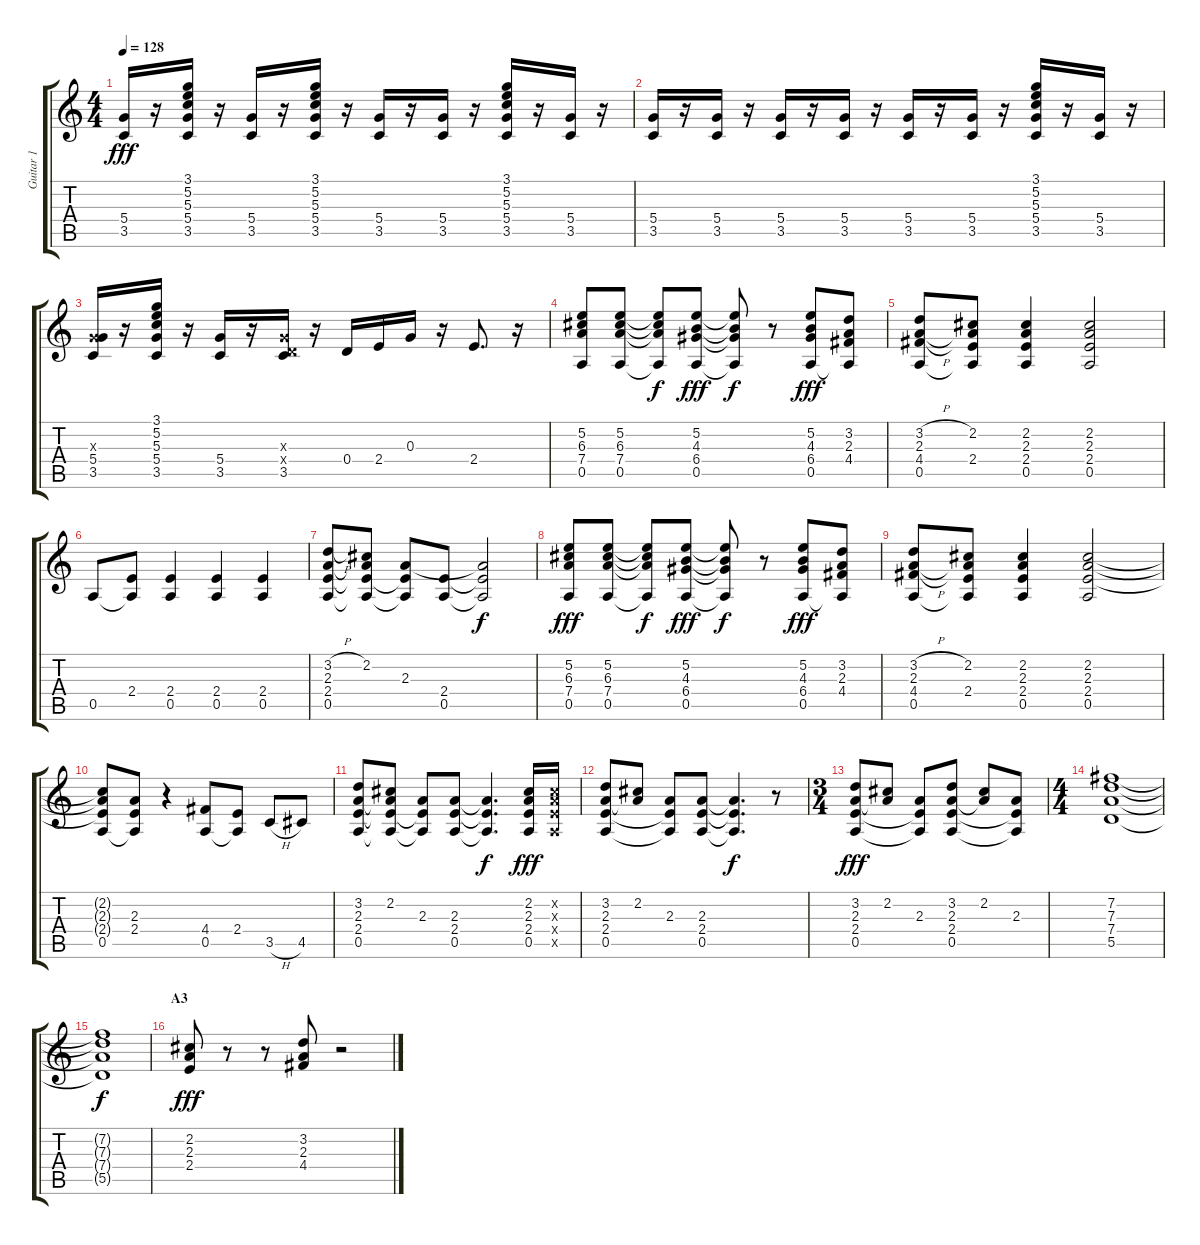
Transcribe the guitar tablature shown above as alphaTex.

\track ("Guitar 1" "Guitar 1") {instrument distortionguitar}
\staff {score tabs}
\tuning (E4 B3 G3 D3 A2 E2) {hide}
\ts (4 4)
\tempo 128
\clef g2
\ks c
(5.4 3.5).16{dy fff} r.16 (3.1 5.2 5.3 5.4 3.5).16 r.16 (5.4 3.5).16 r.16 (3.1 5.2 5.3 5.4 3.5).16 r.16 (5.4 3.5).16 r.16 (5.4 3.5).16 r.16 (3.1 5.2 5.3 5.4 3.5).16 r.16 (5.4 3.5).16 r.16 |
(5.4 3.5).16 r.16 (5.4 3.5).16 r.16 (5.4 3.5).16 r.16 (5.4 3.5).16 r.16 (5.4 3.5).16 r.16 (5.4 3.5).16 r.16 (3.1 5.2 5.3 5.4 3.5).16 r.16 (5.4 3.5).16 r.16 |
(0.3{x} 5.4 3.5).16 r.16 (3.1 5.2 5.3 5.4 3.5).16 r.16 (5.4 3.5).16 r.16 (0.3{x} 0.4{x} 3.5).16 r.16 0.4.16 2.4.16 0.3.16 r.16 2.4.8{d} r.16 |
(5.2 6.3 7.4 0.5).8{volume 13} (5.2 6.3 7.4 0.5).8 (5.2{t} 6.3{t} 7.4{t} 0.5{t}).8{dy f} (5.2 4.3 6.4 0.5).8{dy fff} (5.2{t} 4.3{t} 6.4{t} 0.5{t}).8{dy f} r.8 (5.2 4.3 6.4 0.5).8{dy fff} (3.2 2.3 4.4 0.5{t}).8 |
(3.2{h} 2.3 4.4{h} 0.5).8 (2.2 2.3{t} 2.4 0.5{t}).8 (2.2 2.3 2.4 0.5).4 (2.2 2.3 2.4 0.5).2 |
0.5.8 (2.4 0.5{t}).8 (2.4 0.5).4 (2.4 0.5).4 (2.4 0.5).4 |
(3.2{h} 2.3 2.4 0.5).8 (2.2 2.3{t} 2.4{t} 0.5{t}).8 (2.3 2.4{t} 0.5{t}).8 (2.4 0.5).8 (2.3{t} 2.4{t} 0.5{t}).2{dy f} |
(5.2 6.3 7.4 0.5).8{dy fff} (5.2 6.3 7.4 0.5).8 (5.2{t} 6.3{t} 7.4{t} 0.5{t}).8{dy f} (5.2 4.3 6.4 0.5).8{dy fff} (5.2{t} 4.3{t} 6.4{t} 0.5{t}).8{dy f} r.8 (5.2 4.3 6.4 0.5).8{dy fff} (3.2 2.3 4.4 0.5{t}).8 |
(3.2{h} 2.3 4.4{h} 0.5).8 (2.2 2.3{t} 2.4 0.5{t}).8 (2.2 2.3 2.4 0.5).4 (2.2 2.3 2.4 0.5).2 |
(2.2{t} 2.3{t} 2.4{t} 0.5).8 (2.3 2.4 0.5{t}).8 r.4 (4.4 0.5).8 (2.4 0.5{t}).8 3.5{h}.8 4.5.8 |
(3.2 2.3 2.4 0.5).8 (2.2 2.3{t} 2.4{t} 0.5{t}).8 (2.3 2.4{t} 0.5{t}).8 (2.3 2.4 0.5).8 (2.3{t} 2.4{t} 0.5{t}).4{d dy f} (2.2 2.3 2.4 0.5).16{dy fff} (2.2{x} 2.3{x} 2.4{x} 0.5{x}).16 |
(3.2 2.3 2.4 0.5).8 (2.2 2.3{t}).8 (2.3 2.4{t} 0.5{t}).8 (2.3 2.4 0.5).8 (2.3{t} 2.4{t} 0.5{t}).4{d dy f} r.8 |
\ts (3 4)
(3.2 2.3 2.4 0.5).8{dy fff} (2.2 2.3{t}).8 (2.3 2.4{t} 0.5{t}).8 (3.2 2.3 2.4 0.5).8 (2.2 2.3{t}).8 (2.3 2.4{t} 0.5{t}).8 |
\ts (4 4)
(7.2 7.3 7.4 5.5).1 |
(7.2{t} 7.3{t} 7.4{t} 5.5{t}).1{dy f} |
\section ("" "A3")
(2.2 2.3 2.4).8{dy fff} r.8 r.8 (3.2 2.3 4.4).8 r.2
